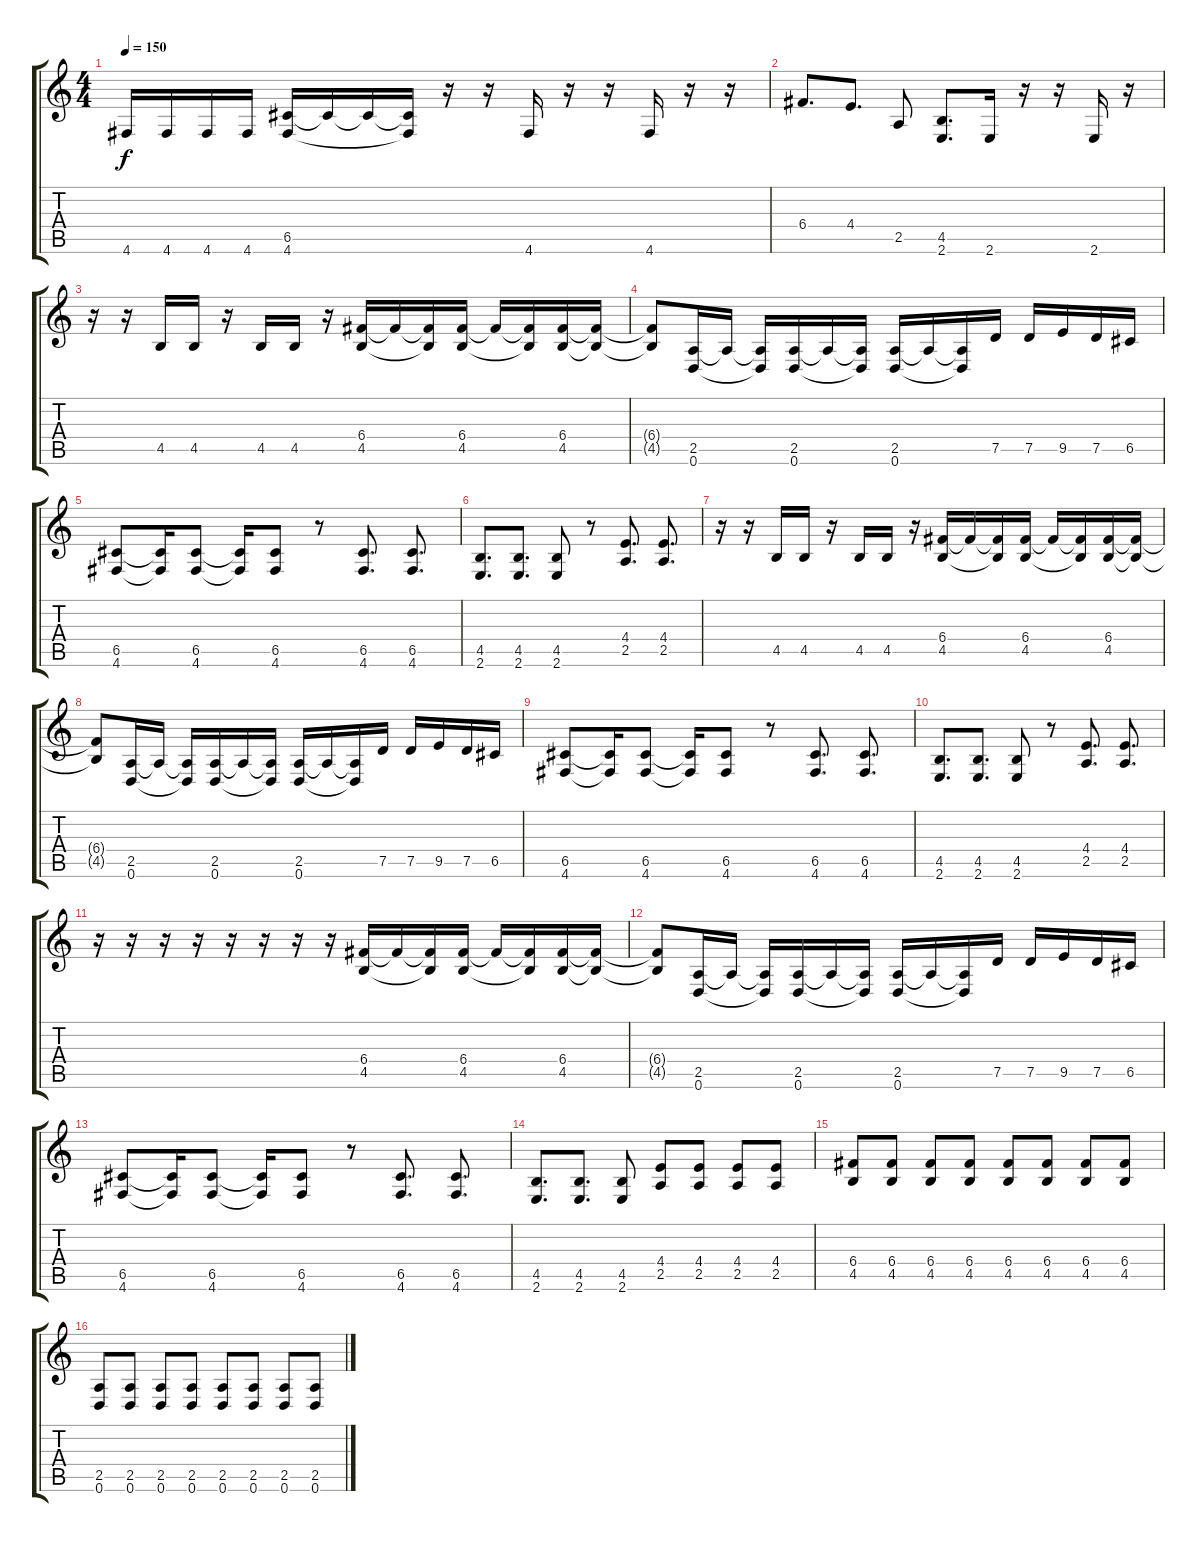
\track "" {instrument distortionguitar}
\staff {score tabs}
\tuning (D4 A3 F3 C3 G2 D2) {hide}
\ts (4 4)
\tempo 150
\clef g2
\ks c
4.6.16{dy f} 4.6.16 4.6.16 4.6.16 (6.5 4.6).16 6.5{t}.16 6.5{t}.16 (6.5{t} 4.6{t}).16 r.16 r.16 4.6.16 r.16 r.16 4.6.16 r.16 r.16 |
6.4.8{d} 4.4.8{d} 2.5.8 (4.5 2.6).8{d} 2.6.16 r.16 r.16 2.6.16 r.16 |
r.16 r.16 4.5.16 4.5.16 r.16 4.5.16 4.5.16 r.16 (6.4 4.5).16 6.4{t}.16 (6.4{t} 4.5{t}).16 (6.4 4.5).16 6.4{t}.16 (6.4{t} 4.5{t}).16 (6.4 4.5).16 (6.4{t} 4.5{t}).16 |
(6.4{t} 4.5{t}).8 (2.5 0.6).16 2.5{t}.16 (2.5{t} 0.6{t}).16 (2.5 0.6).16 2.5{t}.16 (2.5{t} 0.6{t}).16 (2.5 0.6).16 2.5{t}.16 (2.5{t} 0.6{t}).16 7.5.16 7.5.16 9.5.16 7.5.16 6.5.16 |
(6.5 4.6).8 (6.5{t} 4.6{t}).16 (6.5 4.6).8 (6.5{t} 4.6{t}).16 (6.5 4.6).8 r.8 (6.5 4.6).8{d} (6.5 4.6).8{d} |
(4.5 2.6).8{d} (4.5 2.6).8{d} (4.5 2.6).8 r.8 (4.4 2.5).8{d} (4.4 2.5).8{d} |
r.16 r.16 4.5.16 4.5.16 r.16 4.5.16 4.5.16 r.16 (6.4 4.5).16 6.4{t}.16 (6.4{t} 4.5{t}).16 (6.4 4.5).16 6.4{t}.16 (6.4{t} 4.5{t}).16 (6.4 4.5).16 (6.4{t} 4.5{t}).16 |
(6.4{t} 4.5{t}).8 (2.5 0.6).16 2.5{t}.16 (2.5{t} 0.6{t}).16 (2.5 0.6).16 2.5{t}.16 (2.5{t} 0.6{t}).16 (2.5 0.6).16 2.5{t}.16 (2.5{t} 0.6{t}).16 7.5.16 7.5.16 9.5.16 7.5.16 6.5.16 |
(6.5 4.6).8 (6.5{t} 4.6{t}).16 (6.5 4.6).8 (6.5{t} 4.6{t}).16 (6.5 4.6).8 r.8 (6.5 4.6).8{d} (6.5 4.6).8{d} |
(4.5 2.6).8{d} (4.5 2.6).8{d} (4.5 2.6).8 r.8 (4.4 2.5).8{d} (4.4 2.5).8{d} |
r.16 r.16 r.16 r.16 r.16 r.16 r.16 r.16 (6.4 4.5).16 6.4{t}.16 (6.4{t} 4.5{t}).16 (6.4 4.5).16 6.4{t}.16 (6.4{t} 4.5{t}).16 (6.4 4.5).16 (6.4{t} 4.5{t}).16 |
(6.4{t} 4.5{t}).8 (2.5 0.6).16 2.5{t}.16 (2.5{t} 0.6{t}).16 (2.5 0.6).16 2.5{t}.16 (2.5{t} 0.6{t}).16 (2.5 0.6).16 2.5{t}.16 (2.5{t} 0.6{t}).16 7.5.16 7.5.16 9.5.16 7.5.16 6.5.16 |
(6.5 4.6).8 (6.5{t} 4.6{t}).16 (6.5 4.6).8 (6.5{t} 4.6{t}).16 (6.5 4.6).8 r.8 (6.5 4.6).8{d} (6.5 4.6).8{d} |
(4.5 2.6).8{d} (4.5 2.6).8{d} (4.5 2.6).8 (4.4 2.5).8 (4.4 2.5).8 (4.4 2.5).8 (4.4 2.5).8 |
(6.4 4.5).8 (6.4 4.5).8 (6.4 4.5).8 (6.4 4.5).8 (6.4 4.5).8 (6.4 4.5).8 (6.4 4.5).8 (6.4 4.5).8 |
(2.5 0.6).8 (2.5 0.6).8 (2.5 0.6).8 (2.5 0.6).8 (2.5 0.6).8 (2.5 0.6).8 (2.5 0.6).8 (2.5 0.6).8
